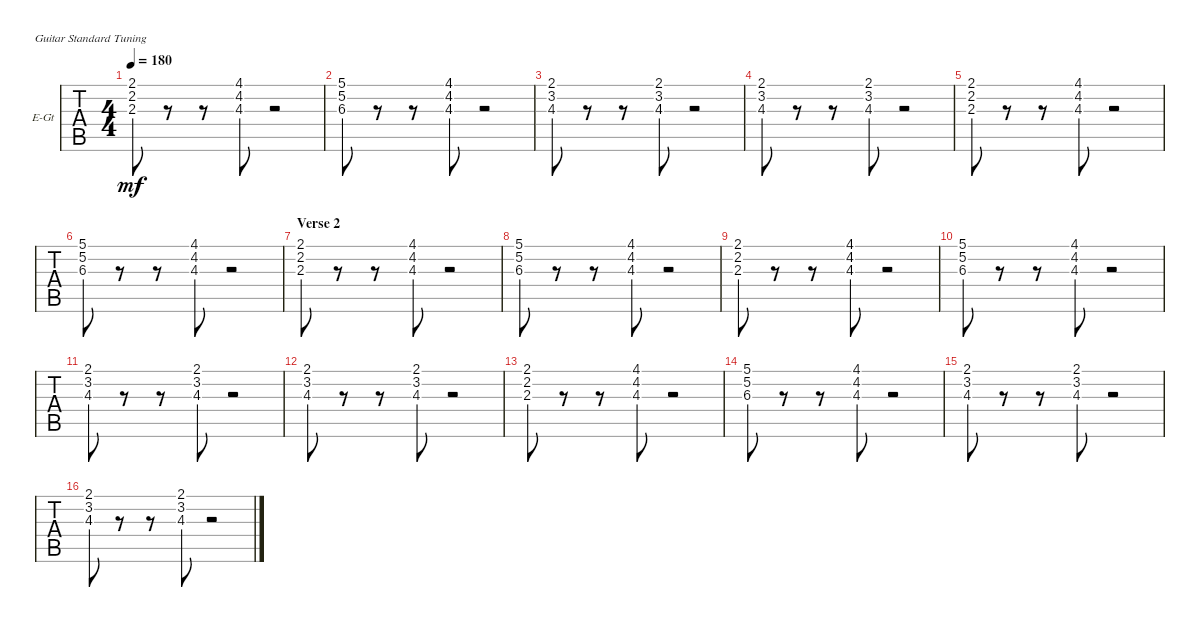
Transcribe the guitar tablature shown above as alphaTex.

\defaultSystemsLayout 4
\bracketExtendMode groupsimilarinstruments
\firstSystemTrackNameOrientation horizontal
\otherSystemsTrackNameOrientation horizontal
\track ("Synth." "E-Gt") {instrument electricguitarclean}
\staff {tabs}
\tuning (E4 B3 G3 D3 A2 E2)
\ts (4 4)
\tempo 180
\clef g2
\scale
0.333333
\ks f#minor
(2.1 2.2 2.3).8{dy mf} r.8 r.8 (4.1 4.2 4.3).8 r.2 |
\scale
0.333333 (5.1 5.2 6.3).8 r.8 r.8 (4.1 4.2 4.3).8 r.2 |
\scale
0.333333 (2.1 3.2 4.3).8 r.8 r.8 (2.1 3.2 4.3).8 r.2 |
\scale
0.333333 (2.1 3.2 4.3).8 r.8 r.8 (2.1 3.2 4.3).8 r.2 |
\scale
0.333333 (2.1 2.2 2.3).8 r.8 r.8 (4.1 4.2 4.3).8 r.2 |
\scale
0.333333 (5.1 5.2 6.3).8 r.8 r.8 (4.1 4.2 4.3).8 r.2 |
\section ("" "Verse 2")
\scale
0.333333 (2.1 2.2 2.3).8 r.8 r.8 (4.1 4.2 4.3).8 r.2 |
\scale
0.333333 (5.1 5.2 6.3).8 r.8 r.8 (4.1 4.2 4.3).8 r.2 |
\scale
0.333333 (2.1 2.2 2.3).8 r.8 r.8 (4.1 4.2 4.3).8 r.2 |
\scale
0.333333 (5.1 5.2 6.3).8 r.8 r.8 (4.1 4.2 4.3).8 r.2 |
\scale
0.333333 (2.1 3.2 4.3).8 r.8 r.8 (2.1 3.2 4.3).8 r.2 |
\scale
0.333333 (2.1 3.2 4.3).8 r.8 r.8 (2.1 3.2 4.3).8 r.2 |
(2.1 2.2 2.3).8 r.8 r.8 (4.1 4.2 4.3).8 r.2 |
(5.1 5.2 6.3).8 r.8 r.8 (4.1 4.2 4.3).8 r.2 |
(2.1 3.2 4.3).8 r.8 r.8 (2.1 3.2 4.3).8 r.2 |
(2.1 3.2 4.3).8 r.8 r.8 (2.1 3.2 4.3).8 r.2
